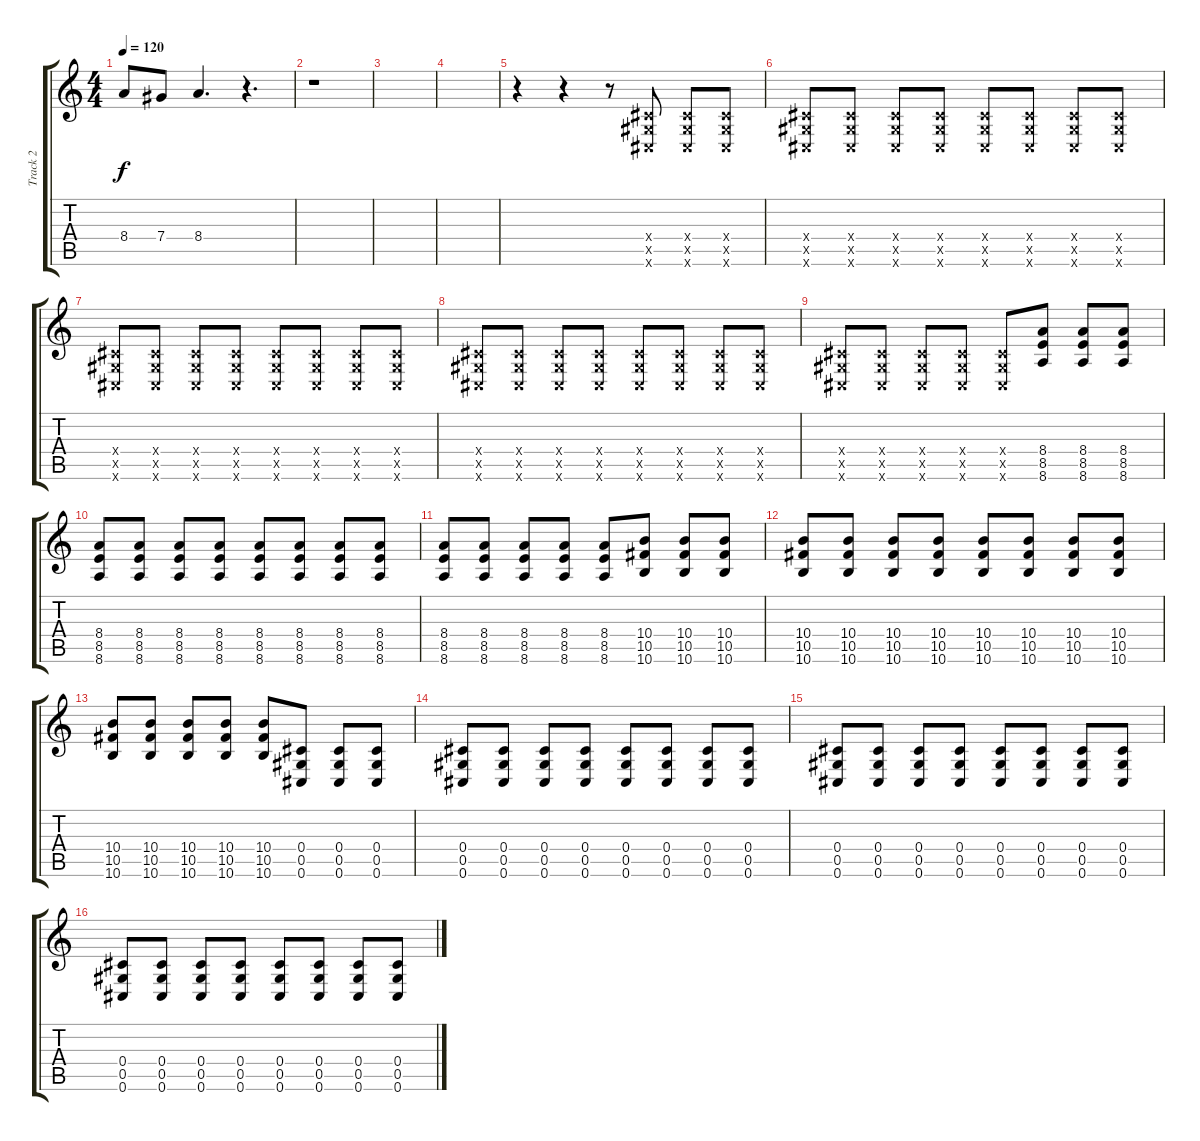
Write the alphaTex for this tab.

\track ("Track 2" "Track 2") {solo instrument distortionguitar}
\staff {score tabs}
\tuning (Eb4 Bb3 Gb3 Db3 Ab2 Db2) {hide}
\ts (4 4)
\tempo 120
\clef g2
\ks c
8.4.8{dy f} 7.4.8 8.4.4{d} r.4{d} |
r.1 |
|
|
r.4 r.4 r.8 (0.4{x} 0.5{x} 0.6{x}).8 (0.4{x} 0.5{x} 0.6{x}).8 (0.4{x} 0.5{x} 0.6{x}).8 |
(0.4{x} 0.5{x} 0.6{x}).8 (0.4{x} 0.5{x} 0.6{x}).8 (0.4{x} 0.5{x} 0.6{x}).8 (0.4{x} 0.5{x} 0.6{x}).8 (0.4{x} 0.5{x} 0.6{x}).8 (0.4{x} 0.5{x} 0.6{x}).8 (0.4{x} 0.5{x} 0.6{x}).8 (0.4{x} 0.5{x} 0.6{x}).8 |
(0.4{x} 0.5{x} 0.6{x}).8 (0.4{x} 0.5{x} 0.6{x}).8 (0.4{x} 0.5{x} 0.6{x}).8 (0.4{x} 0.5{x} 0.6{x}).8 (0.4{x} 0.5{x} 0.6{x}).8 (0.4{x} 0.5{x} 0.6{x}).8 (0.4{x} 0.5{x} 0.6{x}).8 (0.4{x} 0.5{x} 0.6{x}).8 |
(0.4{x} 0.5{x} 0.6{x}).8 (0.4{x} 0.5{x} 0.6{x}).8 (0.4{x} 0.5{x} 0.6{x}).8 (0.4{x} 0.5{x} 0.6{x}).8 (0.4{x} 0.5{x} 0.6{x}).8 (0.4{x} 0.5{x} 0.6{x}).8 (0.4{x} 0.5{x} 0.6{x}).8 (0.4{x} 0.5{x} 0.6{x}).8 |
(0.4{x} 0.5{x} 0.6{x}).8 (0.4{x} 0.5{x} 0.6{x}).8 (0.4{x} 0.5{x} 0.6{x}).8 (0.4{x} 0.5{x} 0.6{x}).8 (0.4{x} 0.5{x} 0.6{x}).8 (8.4 8.5 8.6).8 (8.4 8.5 8.6).8 (8.4 8.5 8.6).8 |
(8.4 8.5 8.6).8 (8.4 8.5 8.6).8 (8.4 8.5 8.6).8 (8.4 8.5 8.6).8 (8.4 8.5 8.6).8 (8.4 8.5 8.6).8 (8.4 8.5 8.6).8 (8.4 8.5 8.6).8 |
(8.4 8.5 8.6).8 (8.4 8.5 8.6).8 (8.4 8.5 8.6).8 (8.4 8.5 8.6).8 (8.4 8.5 8.6).8 (10.4 10.5 10.6).8 (10.4 10.5 10.6).8 (10.4 10.5 10.6).8 |
(10.4 10.5 10.6).8 (10.4 10.5 10.6).8 (10.4 10.5 10.6).8 (10.4 10.5 10.6).8 (10.4 10.5 10.6).8 (10.4 10.5 10.6).8 (10.4 10.5 10.6).8 (10.4 10.5 10.6).8 |
(10.4 10.5 10.6).8 (10.4 10.5 10.6).8 (10.4 10.5 10.6).8 (10.4 10.5 10.6).8 (10.4 10.5 10.6).8 (0.4 0.5 0.6).8 (0.4 0.5 0.6).8 (0.4 0.5 0.6).8 |
(0.4 0.5 0.6).8 (0.4 0.5 0.6).8 (0.4 0.5 0.6).8 (0.4 0.5 0.6).8 (0.4 0.5 0.6).8 (0.4 0.5 0.6).8 (0.4 0.5 0.6).8 (0.4 0.5 0.6).8 |
(0.4 0.5 0.6).8 (0.4 0.5 0.6).8 (0.4 0.5 0.6).8 (0.4 0.5 0.6).8 (0.4 0.5 0.6).8 (0.4 0.5 0.6).8 (0.4 0.5 0.6).8 (0.4 0.5 0.6).8 |
(0.4 0.5 0.6).8 (0.4 0.5 0.6).8 (0.4 0.5 0.6).8 (0.4 0.5 0.6).8 (0.4 0.5 0.6).8 (0.4 0.5 0.6).8 (0.4 0.5 0.6).8 (0.4 0.5 0.6).8
